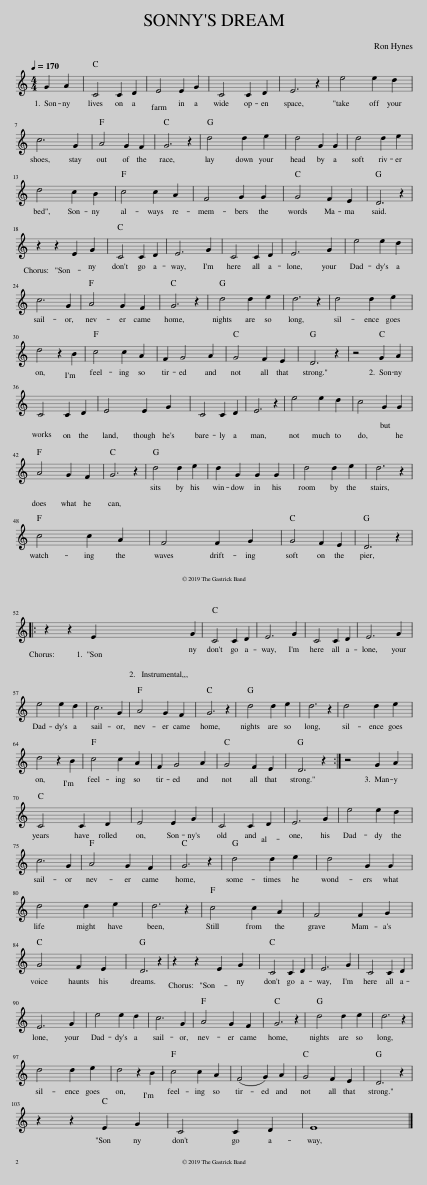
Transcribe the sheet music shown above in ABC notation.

X:1
L:1/8
Q:1/4=170
M:4/4
I:linebreak $
K:C
V:1 treble
V:1
 G2 A2 | C4 C2 D2 | E4 E2 G2 | C4 C2 D2 | E6 z2 | %5
 e4 e2 d2 |$ c6 G2 | A4 G2 F2 | G6 z2 | d4 d2 e2 | %10
 d4 G2 G2 | d4 d2 e2 |$ d4 c2 B2 | c4 c2 A2 | F4 G2 G2 | %15
 G4 F2 E2 | D6 z2 |$ z2 z2 E2 G2 | C4 C2 D2 | E6 G2 | %20
 C4 C2 D2 | E6 G2 | e4 e2 d2 |$ c6 G2 | A4 G2 F2 | %25
 G6 z2 | d4 d2 e2 | d6 z2 | d4 d2 e2 |$ d4 z2 B2 | %30
 c4 c2 A2 | F2 G4 A2 | G4 F2 E2 | D6 z2 | z4 G2 A2 |$ %35
 C4 C2 D2 | E4 E2 G2 | C4 C2 D2 | E6 z2 | e4 e2 d2 | %40
 c4 G2 G2 |$ A4 G2 F2 | G6 z2 | d4 d2 e2 | d2 G2 G2 G2 | %45
 d4 d2 e2 | d6 z2 |$ c4 c2 A2 | F4 F2 G2 | G4 F2 E2 | %50
 D6 z2 |:$ z2 z2 E2 G2 | C4 C2 D2 | E6 G2 | C4 C2 D2 | %55
 E6 G2 |$ e4 e2 d2 | c6 G2 | A4 G2 F2 | G6 z2 | %60
 d4 d2 e2 | d6 z2 | d4 d2 e2 |$ d4 z2 B2 | c4 c2 A2 | %65
 F2 G4 A2 | G4 F2 E2 | D6 z2 :| z4 G2 A2 |$ C4 C2 D2 | %70
 E4 E2 G2 | C4 C2 D2 | E6 G2 | e4 e2 d2 |$ c6 G2 | %75
 A4 G2 F2 | G6 z2 | d4 d2 e2 | d4 G2 G2 |$ d4 d2 e2 | %80
 d6 z2 | c4 c2 A2 | F4 F2 G2 |$ G4 F2 E2 | D6 z2 | %85
 z2 z2 E2 G2 | C4 C2 D2 | E6 G2 | C4 C2 D2 |$ E6 G2 | %90
 e4 e2 d2 | c6 G2 | A4 G2 F2 | G6 z2 | d4 d2 e2 | %95
 d6 z2 |$ d4 d2 e2 | d4 z2 B2 | c4 c2 A2 | (F4 G2) A2 | %100
 G4 F2 E2 | D6 z2 |$ z2 z2 E2 G2 | C4 C2 D2 | E8 |] %105
